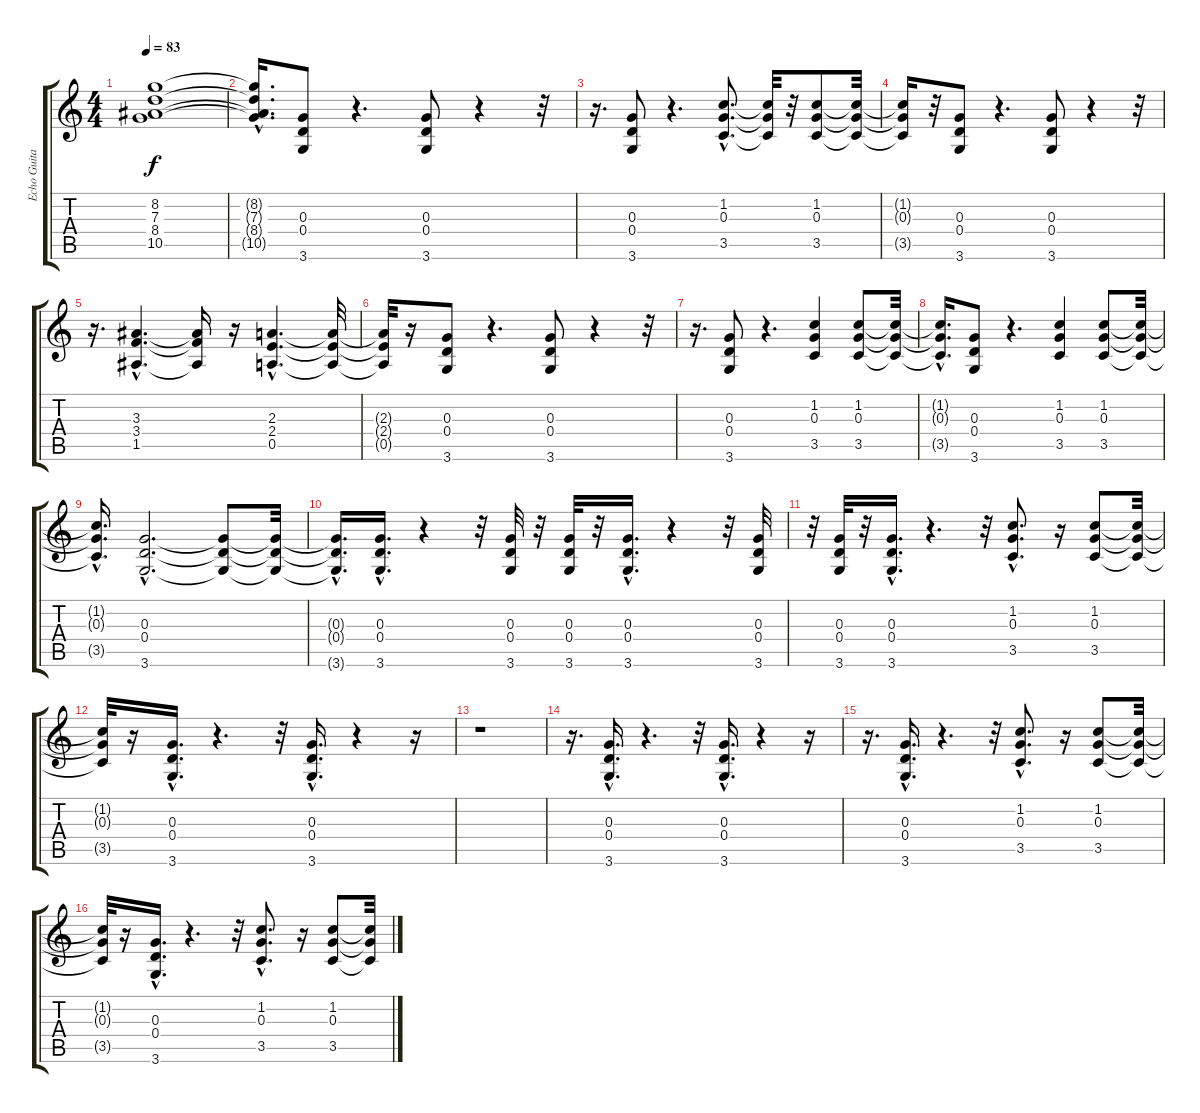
\track ("Echo Guitar 3&4" "Echo Guita") {instrument distortionguitar}
\staff {score tabs}
\tuning (E4 B3 G3 D3 A2 E2) {hide}
\ts (4 4)
\tempo 83
\clef g2
\ks c
(8.2{t} 7.3{t} 8.4{t} 10.5{t}).1{dy f} |
(8.2{hac t} 7.3{hac t} 8.4{hac t} 10.5{hac t}).16{d} (0.3 0.4 3.6).8 r.4{d} (0.3 0.4 3.6).8 r.4 r.32 |
r.16{d} (0.3 0.4 3.6).8 r.4{d} (1.2{hac} 0.3{hac} 3.5{hac}).8{d} (1.2{t} 0.3{t} 3.5{t}).32 r.32 (1.2 0.3 3.5).8 (1.2{t} 0.3{t} 3.5{t}).32 |
(1.2{t} 0.3{t} 3.5{t}).16 r.32 (0.3 0.4 3.6).8 r.4{d} (0.3 0.4 3.6).8 r.4 r.32 |
r.16{d} (3.3{hac} 3.4{hac} 1.5{hac}).4{d} (3.3{t} 3.4{t} 1.5{t}).16 r.16 (2.3{hac} 2.4{hac} 0.5{hac}).4{d} (2.3{t} 2.4{t} 0.5{t}).32 |
(2.3{t} 2.4{t} 0.5{t}).32 r.16 (0.3 0.4 3.6).8 r.4{d} (0.3 0.4 3.6).8 r.4 r.32 |
r.16{d} (0.3 0.4 3.6).8 r.4{d} (1.2 0.3 3.5).4 (1.2 0.3 3.5).8 (1.2{t} 0.3{t} 3.5{t}).32 |
(1.2{hac t} 0.3{hac t} 3.5{hac t}).16{d} (0.3 0.4 3.6).8 r.4{d} (1.2 0.3 3.5).4 (1.2 0.3 3.5).8 (1.2{t} 0.3{t} 3.5{t}).32 |
(1.2{hac t} 0.3{hac t} 3.5{hac t}).16{d} (0.3{hac} 0.4{hac} 3.6{hac}).2{d} (0.3{t} 0.4{t} 3.6{t}).8 (0.3{t} 0.4{t} 3.6{t}).32 |
(0.3{hac t} 0.4{hac t} 3.6{hac t}).16{d} (0.3{hac} 0.4{hac} 3.6{hac}).16{d} r.4 r.32 (0.3 0.4 3.6).32 r.32 (0.3 0.4 3.6).32 r.32 (0.3{hac} 0.4{hac} 3.6{hac}).16{d} r.4 r.32 (0.3 0.4 3.6).32 |
r.32 (0.3 0.4 3.6).32 r.32 (0.3{hac} 0.4{hac} 3.6{hac}).16{d} r.4{d} r.32 (1.2{hac} 0.3{hac} 3.5{hac}).8{d} r.16 (1.2 0.3 3.5).8 (1.2{t} 0.3{t} 3.5{t}).32 |
(1.2{t} 0.3{t} 3.5{t}).32 r.16 (0.3{hac} 0.4{hac} 3.6{hac}).16{d} r.4{d} r.32 (0.3{hac} 0.4{hac} 3.6{hac}).16{d} r.4 r.16 |
r.1 |
r.16{d} (0.3{hac} 0.4{hac} 3.6{hac}).16{d} r.4{d} r.32 (0.3{hac} 0.4{hac} 3.6{hac}).16{d} r.4 r.16 |
r.16{d} (0.3{hac} 0.4{hac} 3.6{hac}).16{d} r.4{d} r.32 (1.2{hac} 0.3{hac} 3.5{hac}).8{d} r.16 (1.2 0.3 3.5).8 (1.2{t} 0.3{t} 3.5{t}).32 |
(1.2{t} 0.3{t} 3.5{t}).32 r.16 (0.3{hac} 0.4{hac} 3.6{hac}).16{d} r.4{d} r.32 (1.2{hac} 0.3{hac} 3.5{hac}).8{d} r.16 (1.2 0.3 3.5).8 (1.2{t} 0.3{t} 3.5{t}).32
